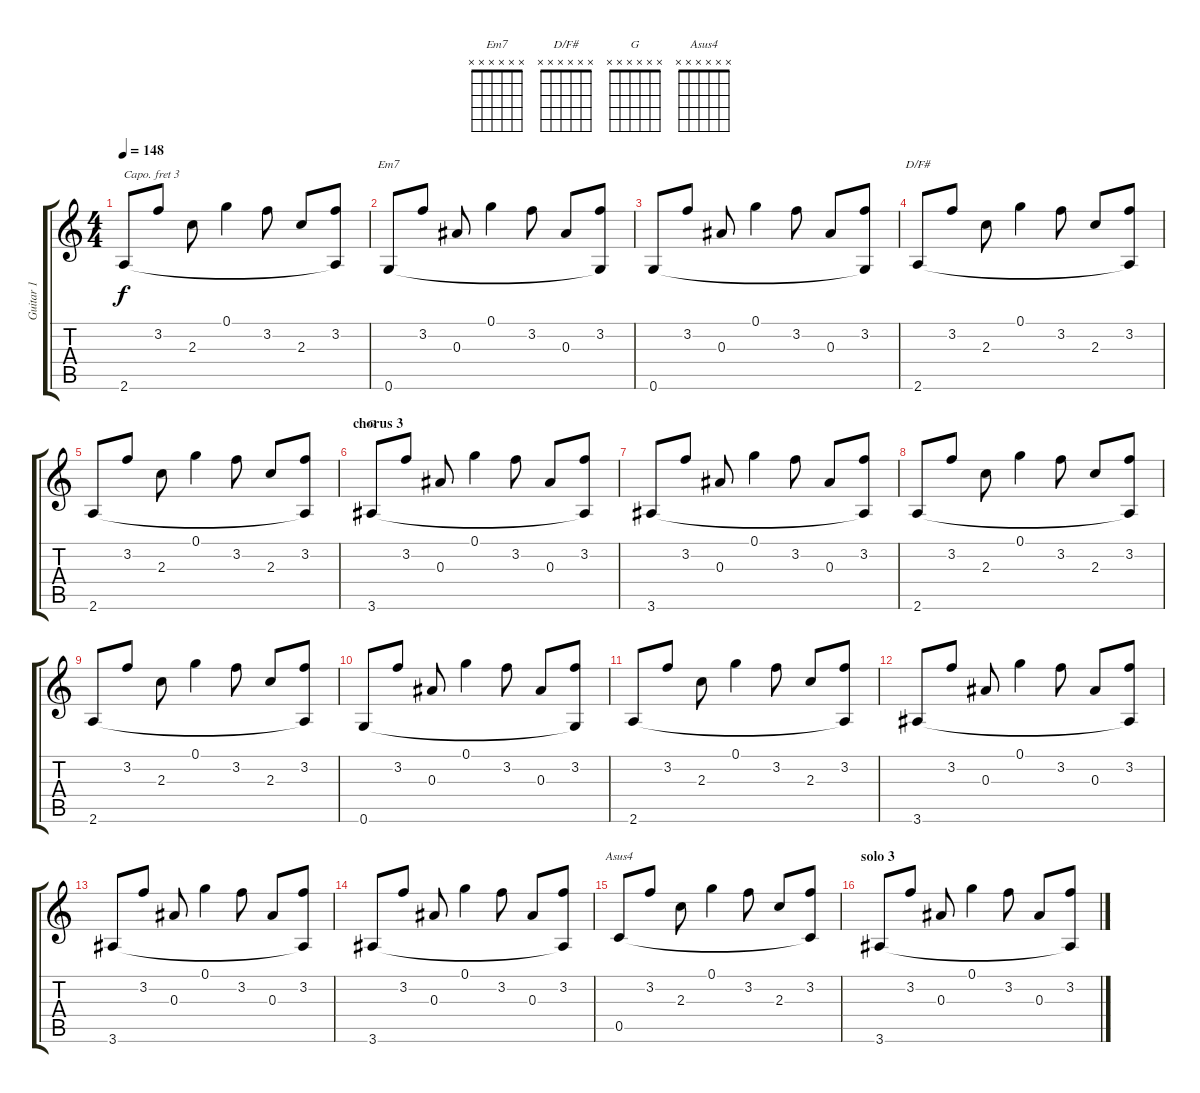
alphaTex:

\track ("Guitar 1" "Guitar 1") {instrument acousticguitarsteel}
\staff {score tabs}
\capo 3
\tuning (E4 B3 G3 D3 A2 E2) {hide}
\chord ("Em7" x x x x x x) {firstfret 0}
\chord ("D/F#" x x x x x x) {firstfret 0}
\chord ("G" x x x x x x) {firstfret 0}
\chord ("Asus4" x x x x x x) {firstfret 0}
\ts (4 4)
\tempo 148
\clef g2
\ks c
2.6.8{dy f} 3.2.8 2.3.8 0.1.4 3.2.8 2.3.8 (3.2 2.6{t}).8 |
0.6.8{ch "Em7"} 3.2.8 0.3.8 0.1.4 3.2.8 0.3.8 (3.2 0.6{t}).8 |
0.6.8 3.2.8 0.3.8 0.1.4 3.2.8 0.3.8 (3.2 0.6{t}).8 |
2.6.8{ch "D/F#"} 3.2.8 2.3.8 0.1.4 3.2.8 2.3.8 (3.2 2.6{t}).8 |
2.6.8 3.2.8 2.3.8 0.1.4 3.2.8 2.3.8 (3.2 2.6{t}).8 |
\section ("" "chorus 3")
3.6.8{ch "G"} 3.2.8 0.3.8 0.1.4 3.2.8 0.3.8 (3.2 3.6{t}).8 |
3.6.8 3.2.8 0.3.8 0.1.4 3.2.8 0.3.8 (3.2 3.6{t}).8 |
2.6.8 3.2.8 2.3.8 0.1.4 3.2.8 2.3.8 (3.2 2.6{t}).8 |
2.6.8 3.2.8 2.3.8 0.1.4 3.2.8 2.3.8 (3.2 2.6{t}).8 |
0.6.8 3.2.8 0.3.8 0.1.4 3.2.8 0.3.8 (3.2 0.6{t}).8 |
2.6.8 3.2.8 2.3.8 0.1.4 3.2.8 2.3.8 (3.2 2.6{t}).8 |
3.6.8 3.2.8 0.3.8 0.1.4 3.2.8 0.3.8 (3.2 3.6{t}).8 |
3.6.8 3.2.8 0.3.8 0.1.4 3.2.8 0.3.8 (3.2 3.6{t}).8 |
3.6.8 3.2.8 0.3.8 0.1.4 3.2.8 0.3.8 (3.2 3.6{t}).8 |
0.5.8{ch "Asus4"} 3.2.8 2.3.8 0.1.4 3.2.8 2.3.8 (3.2 0.5{t}).8 |
\section ("" "solo 3")
3.6.8 3.2.8 0.3.8 0.1.4 3.2.8 0.3.8 (3.2 3.6{t}).8
